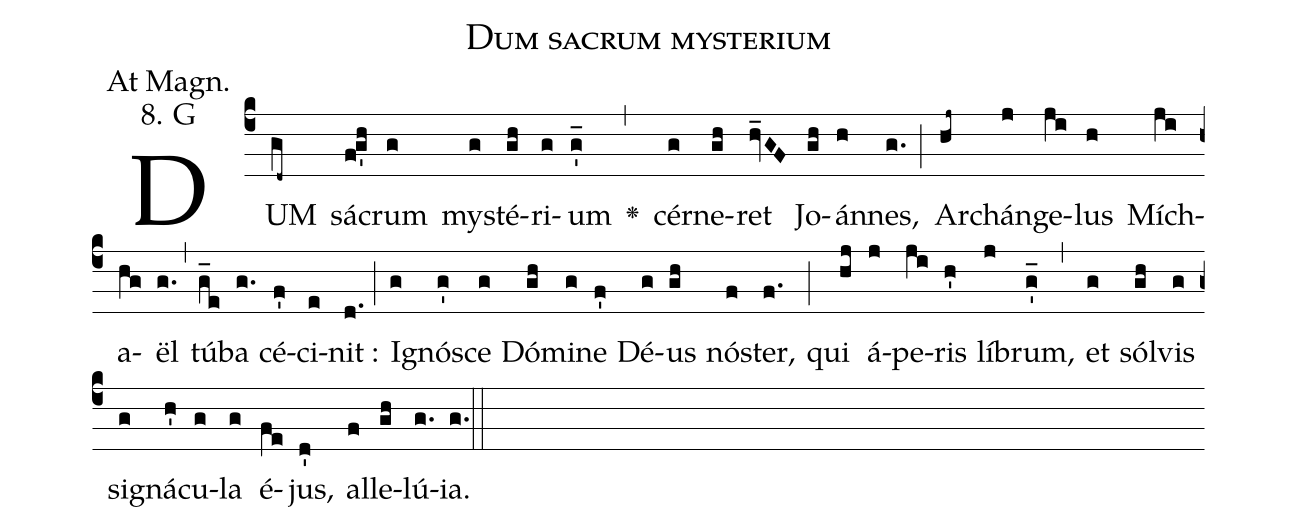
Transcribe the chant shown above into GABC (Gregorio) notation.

name: Dum sacrum mysterium;
office-part: Magnificat Antiphon;
mode: 8G;
annotation: At Magn.;
annotation: 8. G;
def-m1:}{\greseteolcustos{manual}{;
def-m2:\ifx\breakbeforeEuouae\undefined\else;
def-m3:\fi}\ifx\noeuouae\undefined\def\noeuouae{F}\fi\if\noeuouae F{;
def-m4:}\fi;
%%
% The syntax in this part is called gabc. Please refer to http://home.gna.org/gregorio/gabc/#basis

(c4)DUM(gd~) sác(f!g'h)rum(g) my(g)sté(gh)ri(g)um(g'_) <v>\greheightstar</v>(,)
cér(g)ne(gh)ret(hv_GF) Jo(gh)án(h)nes,(g.) (;)
Ar(hj~)chán(j)ge(ji)lus(h) Mích(ji)a(hg)ël(g.) (,)
tú(g_e)ba(g.) cé(f')ci(e)nit :(d.) (;)
I(g)gnó(g')sce(g) Dó(gh)mi(g)ne(f') Dé(g)us(gh) nó(f)ster,(f.) (;)
qui(hj) á(j)pe(ji)ris(h') líb(j)rum,(g'_) (,)
et(g) sól(gh)vis(g) sig(g)ná(h')cu(g)la(g) é(fe)jus,(d') al(f)le(gh)lú(g.[em1])ia.(g.) (::[em2]z[em3])

E(j) u(j) o(i) u(j) a(h) e.(g.) (::[em4])
